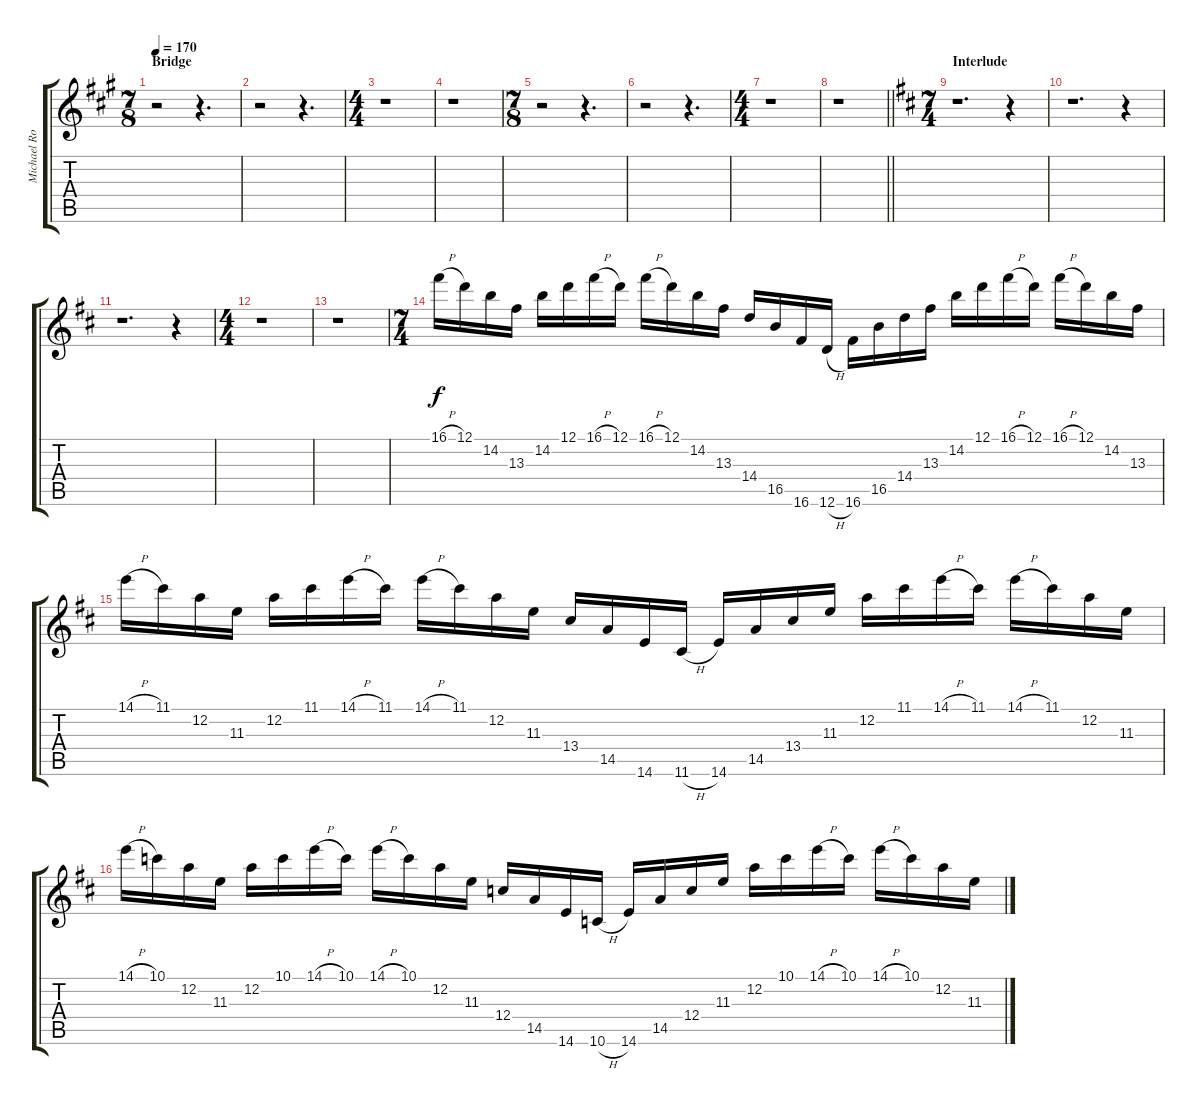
\track ("Michael Romeo Solo Gtr." "Michael Ro") {instrument overdrivenguitar}
\staff {score tabs}
\tuning (D4 A3 F3 C3 G2 D2) {hide}
\ts (7 8)
\section ("" "Bridge")
\tempo 170
\clef g2
\ks f#minor
r.2{dy f} r.4{d} |
r.2 r.4{d} |
\ts (4 4)
r.1 |
r.1 |
\ts (7 8)
r.2 r.4{d} |
r.2 r.4{d} |
\ts (4 4)
r.1 |
\barLineRight lightlight
r.1 |
\ts (7 4)
\section ("" "Interlude")
\ks bminor
r.1{d} r.4 |
r.1{d} r.4 |
r.1{d} r.4 |
\ts (4 4)
r.1 |
r.1 |
\ts (7 4)
16.1{h}.16{volume 13 instrument overdrivenguitar} 12.1.16 14.2.16 13.3.16 14.2.16 12.1.16 16.1{h}.16 12.1.16 16.1{h}.16 12.1.16 14.2.16 13.3.16 14.4.16 16.5.16 16.6.16 12.6{h}.16 16.6.16 16.5.16 14.4.16 13.3.16 14.2.16 12.1.16 16.1{h}.16 12.1.16 16.1{h}.16 12.1.16 14.2.16 13.3.16 |
14.1{h}.16 11.1.16 12.2.16 11.3.16 12.2.16 11.1.16 14.1{h}.16 11.1.16 14.1{h}.16 11.1.16 12.2.16 11.3.16 13.4.16 14.5.16 14.6.16 11.6{h}.16 14.6.16 14.5.16 13.4.16 11.3.16 12.2.16 11.1.16 14.1{h}.16 11.1.16 14.1{h}.16 11.1.16 12.2.16 11.3.16 |
14.1{h}.16 10.1.16 12.2.16 11.3.16 12.2.16 10.1.16 14.1{h}.16 10.1.16 14.1{h}.16 10.1.16 12.2.16 11.3.16 12.4.16 14.5.16 14.6.16 10.6{h}.16 14.6.16 14.5.16 12.4.16 11.3.16 12.2.16 10.1.16 14.1{h}.16 10.1.16 14.1{h}.16 10.1.16 12.2.16 11.3.16
